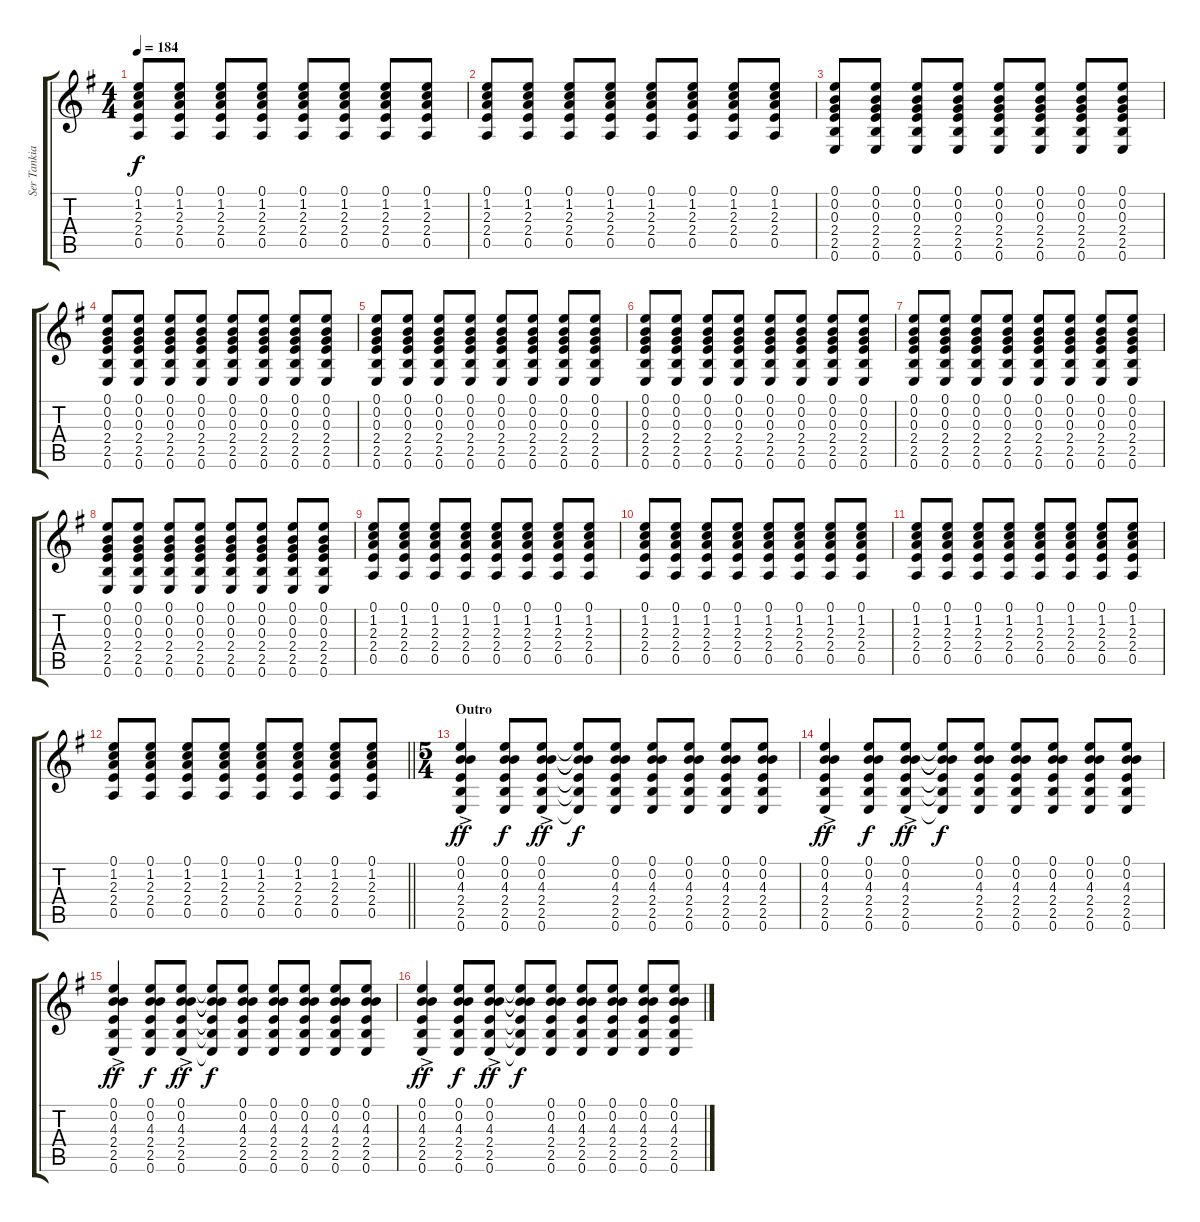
\track ("Ser Tankian [Guitar 3]" "Ser Tankia") {instrument acousticguitarsteel}
\staff {score tabs}
\tuning (E4 B3 G3 D3 A2 E2) {hide}
\ts (4 4)
\tempo 184
\clef g2
\ks eminor
(0.1 1.2 2.3 2.4 0.5).8{dy f} (0.1 1.2 2.3 2.4 0.5).8 (0.1 1.2 2.3 2.4 0.5).8 (0.1 1.2 2.3 2.4 0.5).8 (0.1 1.2 2.3 2.4 0.5).8 (0.1 1.2 2.3 2.4 0.5).8 (0.1 1.2 2.3 2.4 0.5).8 (0.1 1.2 2.3 2.4 0.5).8 |
(0.1 1.2 2.3 2.4 0.5).8 (0.1 1.2 2.3 2.4 0.5).8 (0.1 1.2 2.3 2.4 0.5).8 (0.1 1.2 2.3 2.4 0.5).8 (0.1 1.2 2.3 2.4 0.5).8 (0.1 1.2 2.3 2.4 0.5).8 (0.1 1.2 2.3 2.4 0.5).8 (0.1 1.2 2.3 2.4 0.5).8 |
(0.1 0.2 0.3 2.4 2.5 0.6).8 (0.1 0.2 0.3 2.4 2.5 0.6).8 (0.1 0.2 0.3 2.4 2.5 0.6).8 (0.1 0.2 0.3 2.4 2.5 0.6).8 (0.1 0.2 0.3 2.4 2.5 0.6).8 (0.1 0.2 0.3 2.4 2.5 0.6).8 (0.1 0.2 0.3 2.4 2.5 0.6).8 (0.1 0.2 0.3 2.4 2.5 0.6).8 |
(0.1 0.2 0.3 2.4 2.5 0.6).8 (0.1 0.2 0.3 2.4 2.5 0.6).8 (0.1 0.2 0.3 2.4 2.5 0.6).8 (0.1 0.2 0.3 2.4 2.5 0.6).8 (0.1 0.2 0.3 2.4 2.5 0.6).8 (0.1 0.2 0.3 2.4 2.5 0.6).8 (0.1 0.2 0.3 2.4 2.5 0.6).8 (0.1 0.2 0.3 2.4 2.5 0.6).8 |
(0.1 0.2 0.3 2.4 2.5 0.6).8 (0.1 0.2 0.3 2.4 2.5 0.6).8 (0.1 0.2 0.3 2.4 2.5 0.6).8 (0.1 0.2 0.3 2.4 2.5 0.6).8 (0.1 0.2 0.3 2.4 2.5 0.6).8 (0.1 0.2 0.3 2.4 2.5 0.6).8 (0.1 0.2 0.3 2.4 2.5 0.6).8 (0.1 0.2 0.3 2.4 2.5 0.6).8 |
(0.1 0.2 0.3 2.4 2.5 0.6).8 (0.1 0.2 0.3 2.4 2.5 0.6).8 (0.1 0.2 0.3 2.4 2.5 0.6).8 (0.1 0.2 0.3 2.4 2.5 0.6).8 (0.1 0.2 0.3 2.4 2.5 0.6).8 (0.1 0.2 0.3 2.4 2.5 0.6).8 (0.1 0.2 0.3 2.4 2.5 0.6).8 (0.1 0.2 0.3 2.4 2.5 0.6).8 |
(0.1 0.2 0.3 2.4 2.5 0.6).8 (0.1 0.2 0.3 2.4 2.5 0.6).8 (0.1 0.2 0.3 2.4 2.5 0.6).8 (0.1 0.2 0.3 2.4 2.5 0.6).8 (0.1 0.2 0.3 2.4 2.5 0.6).8 (0.1 0.2 0.3 2.4 2.5 0.6).8 (0.1 0.2 0.3 2.4 2.5 0.6).8 (0.1 0.2 0.3 2.4 2.5 0.6).8 |
(0.1 0.2 0.3 2.4 2.5 0.6).8 (0.1 0.2 0.3 2.4 2.5 0.6).8 (0.1 0.2 0.3 2.4 2.5 0.6).8 (0.1 0.2 0.3 2.4 2.5 0.6).8 (0.1 0.2 0.3 2.4 2.5 0.6).8 (0.1 0.2 0.3 2.4 2.5 0.6).8 (0.1 0.2 0.3 2.4 2.5 0.6).8 (0.1 0.2 0.3 2.4 2.5 0.6).8 |
(0.1 1.2 2.3 2.4 0.5).8 (0.1 1.2 2.3 2.4 0.5).8 (0.1 1.2 2.3 2.4 0.5).8 (0.1 1.2 2.3 2.4 0.5).8 (0.1 1.2 2.3 2.4 0.5).8 (0.1 1.2 2.3 2.4 0.5).8 (0.1 1.2 2.3 2.4 0.5).8 (0.1 1.2 2.3 2.4 0.5).8 |
(0.1 1.2 2.3 2.4 0.5).8 (0.1 1.2 2.3 2.4 0.5).8 (0.1 1.2 2.3 2.4 0.5).8 (0.1 1.2 2.3 2.4 0.5).8 (0.1 1.2 2.3 2.4 0.5).8 (0.1 1.2 2.3 2.4 0.5).8 (0.1 1.2 2.3 2.4 0.5).8 (0.1 1.2 2.3 2.4 0.5).8 |
(0.1 1.2 2.3 2.4 0.5).8 (0.1 1.2 2.3 2.4 0.5).8 (0.1 1.2 2.3 2.4 0.5).8 (0.1 1.2 2.3 2.4 0.5).8 (0.1 1.2 2.3 2.4 0.5).8 (0.1 1.2 2.3 2.4 0.5).8 (0.1 1.2 2.3 2.4 0.5).8 (0.1 1.2 2.3 2.4 0.5).8 |
\barLineRight lightlight
(0.1 1.2 2.3 2.4 0.5).8 (0.1 1.2 2.3 2.4 0.5).8 (0.1 1.2 2.3 2.4 0.5).8 (0.1 1.2 2.3 2.4 0.5).8 (0.1 1.2 2.3 2.4 0.5).8 (0.1 1.2 2.3 2.4 0.5).8 (0.1 1.2 2.3 2.4 0.5).8 (0.1 1.2 2.3 2.4 0.5).8 |
\ts (5 4)
\section ("" "Outro")
(0.1{ac} 0.2{ac} 4.3{ac} 2.4{ac} 2.5{ac} 0.6{ac}).4{dy ff} (0.1 0.2 4.3 2.4 2.5 0.6).8{dy f} (0.1{ac} 0.2{ac} 4.3{ac} 2.4{ac} 2.5{ac} 0.6{ac}).8{dy ff} (0.1{t} 0.2{t} 4.3{t} 2.4{t} 2.5{t} 0.6{t}).8{dy f} (0.1 0.2 4.3 2.4 2.5 0.6).8 (0.1 0.2 4.3 2.4 2.5 0.6).8 (0.1 0.2 4.3 2.4 2.5 0.6).8 (0.1 0.2 4.3 2.4 2.5 0.6).8 (0.1 0.2 4.3 2.4 2.5 0.6).8 |
(0.1{ac} 0.2{ac} 4.3{ac} 2.4{ac} 2.5{ac} 0.6{ac}).4{dy ff} (0.1 0.2 4.3 2.4 2.5 0.6).8{dy f} (0.1{ac} 0.2{ac} 4.3{ac} 2.4{ac} 2.5{ac} 0.6{ac}).8{dy ff} (0.1{t} 0.2{t} 4.3{t} 2.4{t} 2.5{t} 0.6{t}).8{dy f} (0.1 0.2 4.3 2.4 2.5 0.6).8 (0.1 0.2 4.3 2.4 2.5 0.6).8 (0.1 0.2 4.3 2.4 2.5 0.6).8 (0.1 0.2 4.3 2.4 2.5 0.6).8 (0.1 0.2 4.3 2.4 2.5 0.6).8 |
(0.1{ac} 0.2{ac} 4.3{ac} 2.4{ac} 2.5{ac} 0.6{ac}).4{dy ff} (0.1 0.2 4.3 2.4 2.5 0.6).8{dy f} (0.1{ac} 0.2{ac} 4.3{ac} 2.4{ac} 2.5{ac} 0.6{ac}).8{dy ff} (0.1{t} 0.2{t} 4.3{t} 2.4{t} 2.5{t} 0.6{t}).8{dy f} (0.1 0.2 4.3 2.4 2.5 0.6).8 (0.1 0.2 4.3 2.4 2.5 0.6).8 (0.1 0.2 4.3 2.4 2.5 0.6).8 (0.1 0.2 4.3 2.4 2.5 0.6).8 (0.1 0.2 4.3 2.4 2.5 0.6).8 |
(0.1{ac} 0.2{ac} 4.3{ac} 2.4{ac} 2.5{ac} 0.6{ac}).4{dy ff} (0.1 0.2 4.3 2.4 2.5 0.6).8{dy f} (0.1{ac} 0.2{ac} 4.3{ac} 2.4{ac} 2.5{ac} 0.6{ac}).8{dy ff} (0.1{t} 0.2{t} 4.3{t} 2.4{t} 2.5{t} 0.6{t}).8{dy f} (0.1 0.2 4.3 2.4 2.5 0.6).8 (0.1 0.2 4.3 2.4 2.5 0.6).8 (0.1 0.2 4.3 2.4 2.5 0.6).8 (0.1 0.2 4.3 2.4 2.5 0.6).8 (0.1 0.2 4.3 2.4 2.5 0.6).8
